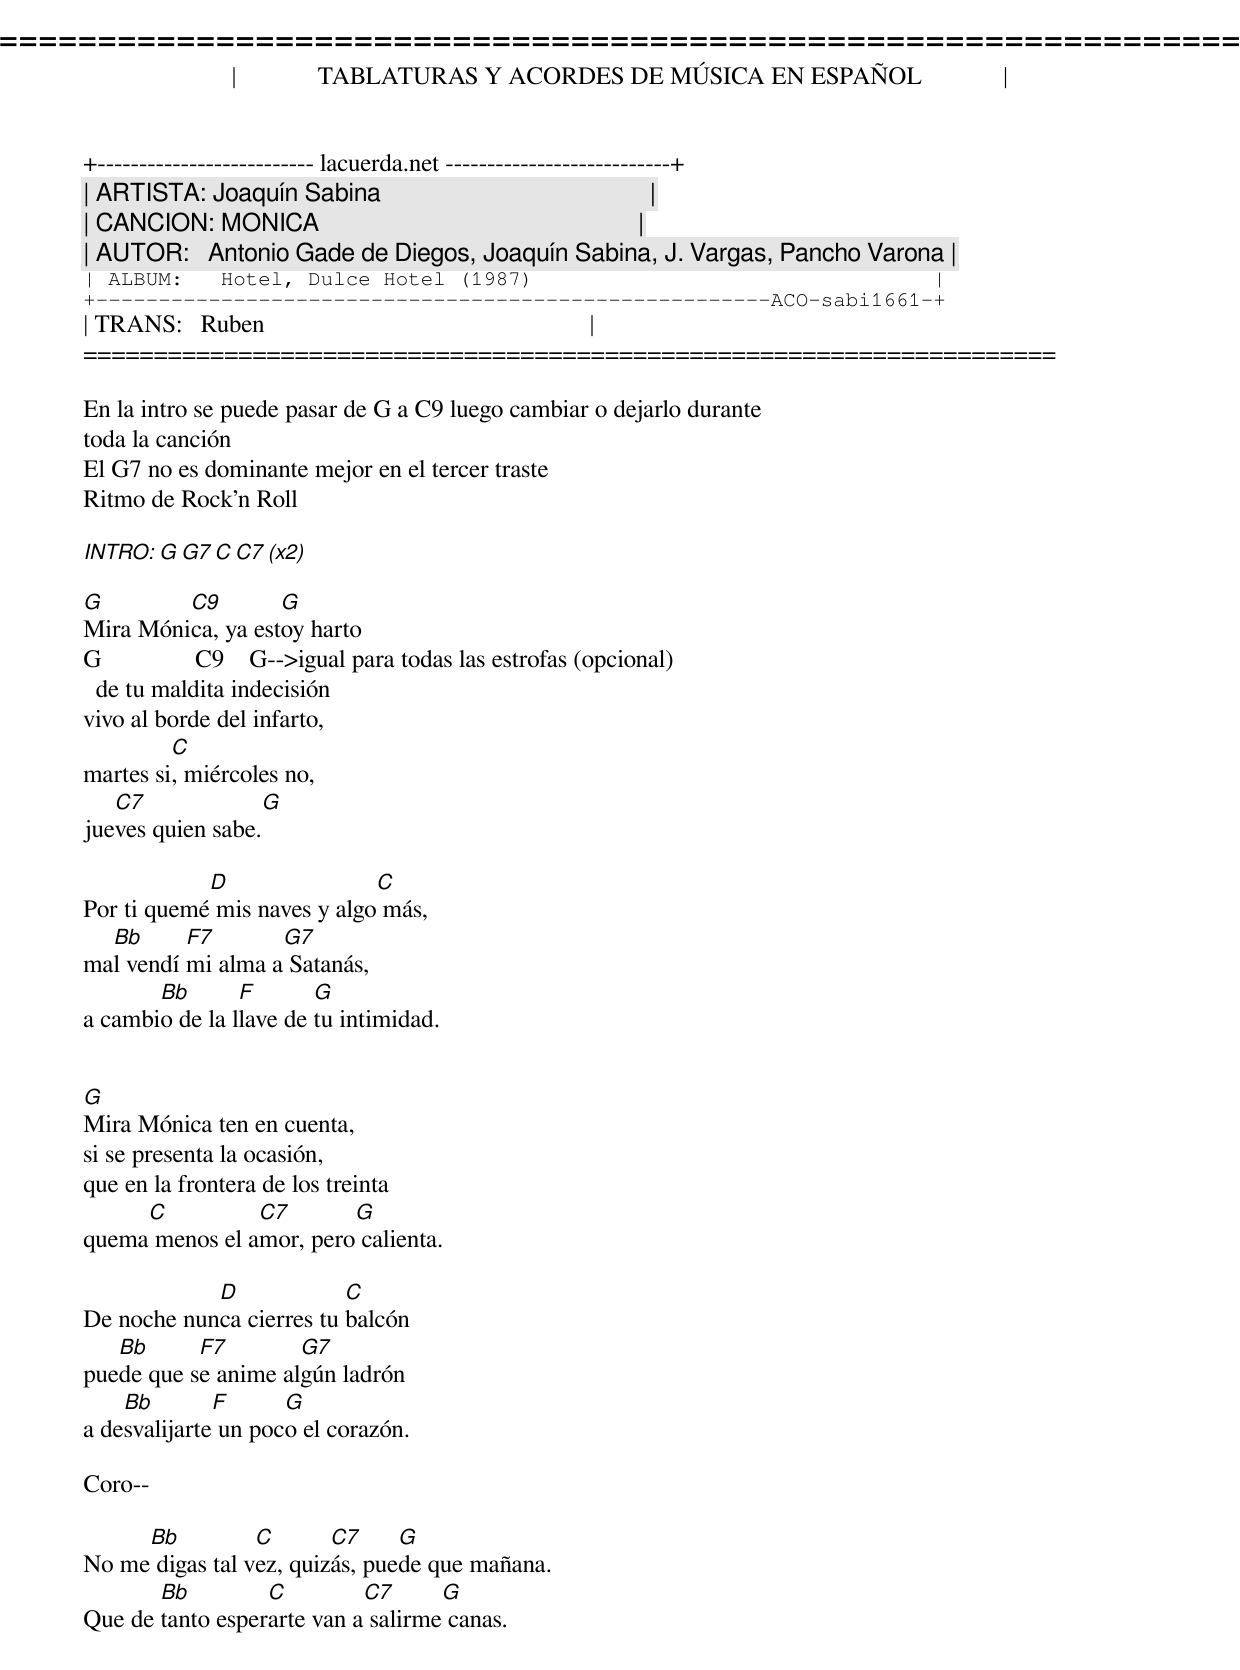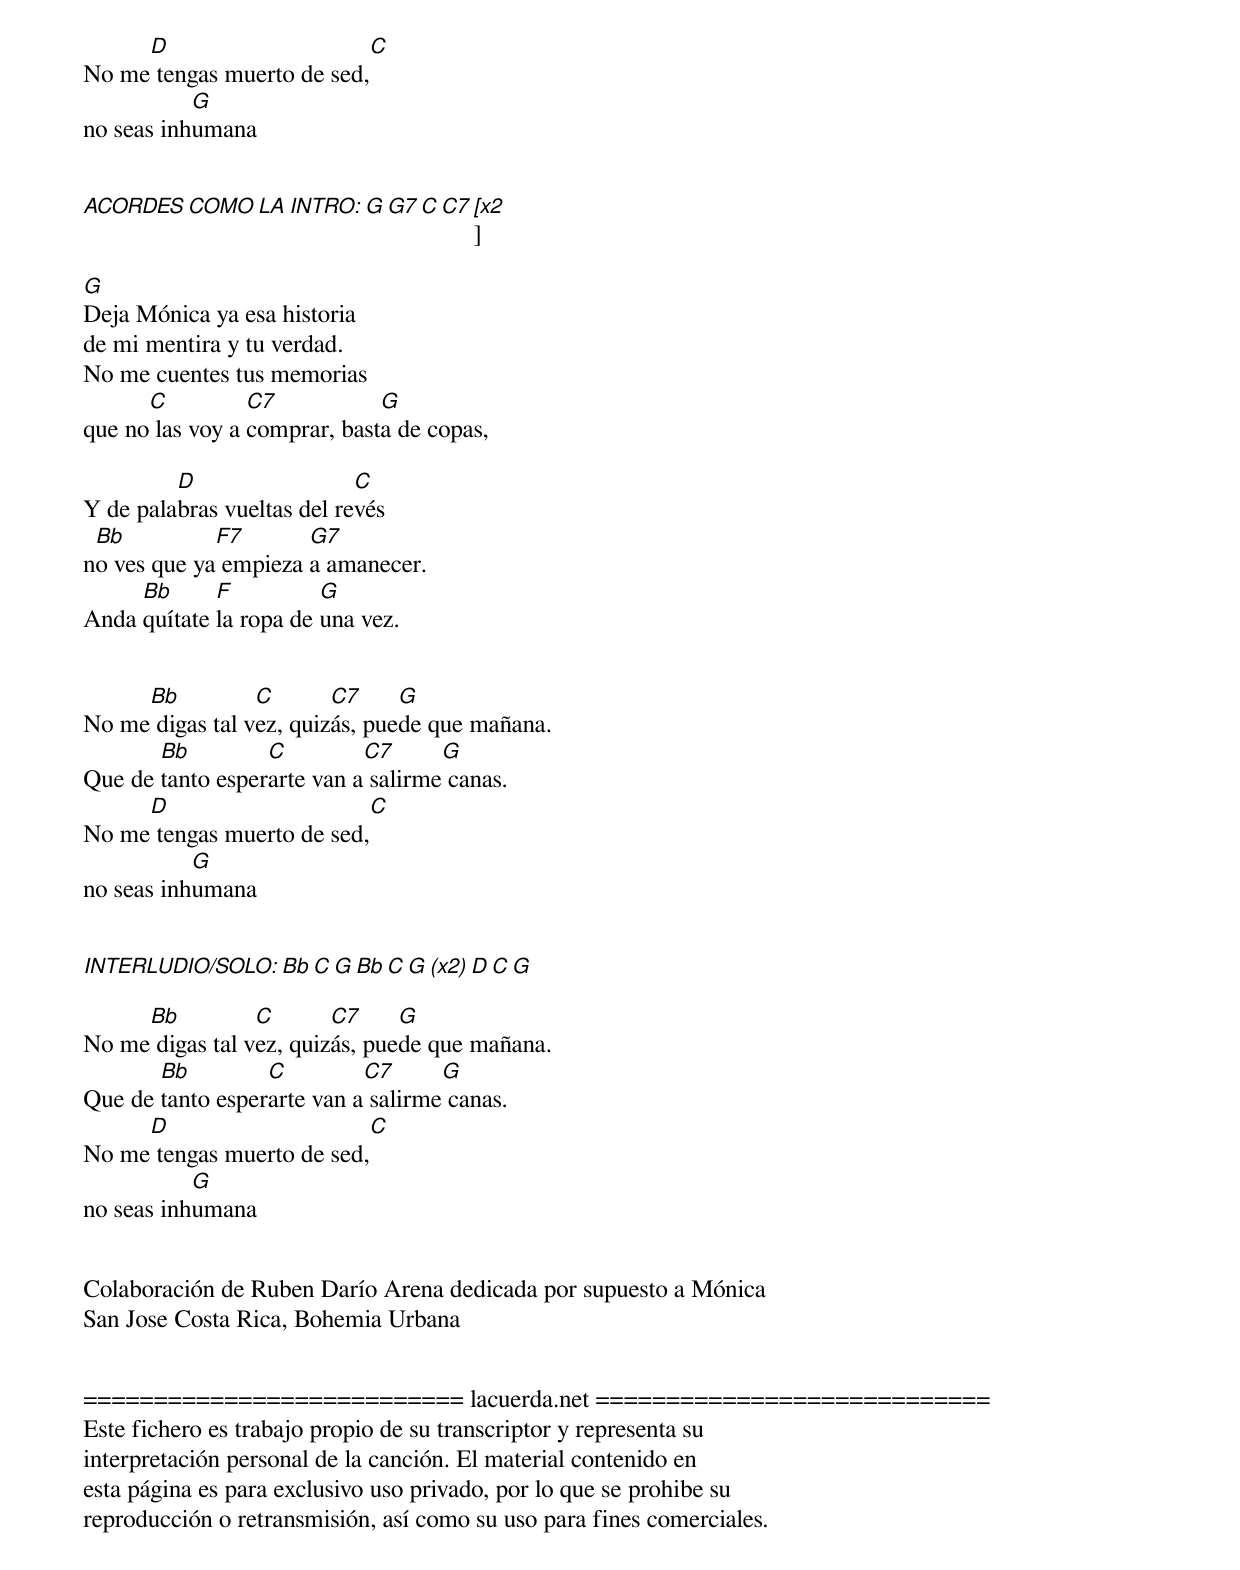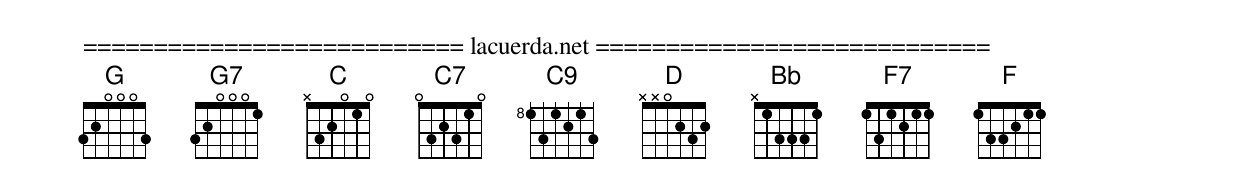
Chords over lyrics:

=====================================================================
|             TABLATURAS Y ACORDES DE MÚSICA EN ESPAÑOL             |
+-------------------------- lacuerda.net ---------------------------+
| ARTISTA: Joaquín Sabina                                           |
| CANCION: MONICA                                                   |
| AUTOR:   Antonio Gade de Diegos, Joaquín Sabina, J. Vargas, Pancho Varona |
| ALBUM:   Hotel, Dulce Hotel (1987)                                |
+------------------------------------------------------ACO-sabi1661-+
| TRANS:   Ruben                                                    |
=====================================================================

En la intro se puede pasar de G a C9 luego cambiar o dejarlo durante
toda la canción
El G7 no es dominante mejor en el tercer traste
Ritmo de Rock'n Roll

INTRO: G  G7    C  C7  (x2)

G        C9        G
Mira Mónica, ya estoy harto
G               C9    G-->igual para todas las estrofas (opcional)
  de tu maldita indecisión
vivo al borde del infarto,
         C
martes si, miércoles no,
   C7               G
jueves quien sabe.

            D                C
Por ti quemé mis naves y algo más,
  Bb      F7       G7
mal vendí mi alma a Satanás,
       Bb       F       G
a cambio de la llave de tu intimidad.


G
Mira Mónica ten en cuenta,
si se presenta la ocasión,
que en la frontera de los treinta
     C          C7       G
quema menos el amor, pero calienta.

            D             C
De noche nunca cierres tu balcón
   Bb      F7        G7
puede que se anime algún ladrón
    Bb        F      G
a desvalijarte un poco el corazón.

Coro--

     Bb          C       C7     G
No me digas tal vez, quizás, puede que mañana.
       Bb         C         C7      G
Que de tanto esperarte van a salirme canas.
     D                       C
No me tengas muerto de sed,
           G
no seas inhumana


ACORDES COMO LA INTRO: G  G7    C  C7  [x2]

G
Deja Mónica ya esa historia
de mi mentira y tu verdad.
No me cuentes tus memorias
      C          C7           G
que no las voy a comprar, basta de copas,

         D                  C
Y de palabras vueltas del revés
 Bb          F7       G7
no ves que ya empieza a amanecer.
     Bb      F          G
Anda quítate la ropa de una vez.


     Bb          C       C7     G
No me digas tal vez, quizás, puede que mañana.
       Bb         C         C7      G
Que de tanto esperarte van a salirme canas.
     D                       C
No me tengas muerto de sed,
           G
no seas inhumana


INTERLUDIO/SOLO: Bb  C  G  Bb  C  G (x2)   D  C  G

     Bb          C       C7     G
No me digas tal vez, quizás, puede que mañana.
       Bb         C         C7      G
Que de tanto esperarte van a salirme canas.
     D                       C
No me tengas muerto de sed,
           G
no seas inhumana


Colaboración de Ruben Darío Arena dedicada por supuesto a Mónica
San Jose Costa Rica, Bohemia Urbana


=========================== lacuerda.net ============================
Este fichero es trabajo propio de su transcriptor y representa su
interpretación personal de la canción. El material contenido en
esta página es para exclusivo uso privado, por lo que se prohibe su
reproducción o retransmisión, así como su uso para fines comerciales.
=========================== lacuerda.net ============================
